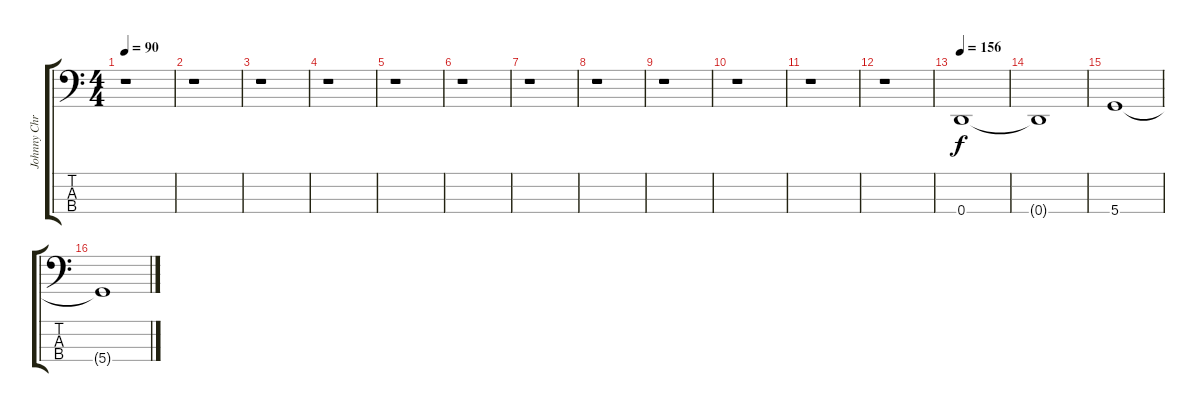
\track ("Johnny Christ" "Johnny Chr") {instrument electricbasspick}
\staff {score tabs}
\tuning (G2 D2 A1 D1) {hide}
\ts (4 4)
\tempo 90
\clef f4
\ks c
r.1{dy f} |
r.1 |
r.1 |
r.1 |
r.1 |
r.1 |
r.1 |
r.1 |
r.1 |
r.1 |
r.1 |
r.1 |
\tempo 156
0.4.1 |
0.4{t}.1 |
5.4.1 |
5.4{t}.1
